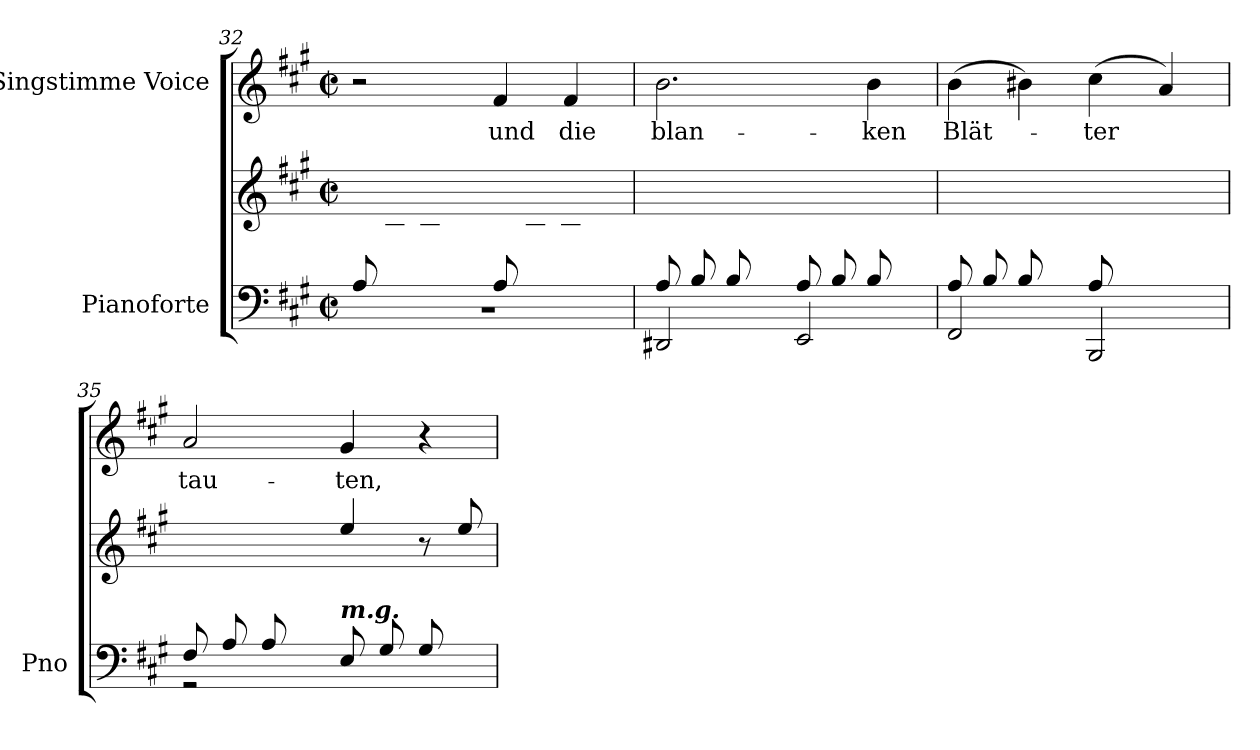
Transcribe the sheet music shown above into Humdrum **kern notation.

**kern	**kern	**kern	**text
*part2	*part2	*part1	*part1
*staff3	*staff2	*staff1	*staff1
*I"Pianoforte	*	*I"Singstimme Voice	*
*I'Pno	*	*	*
*clefF4	*clefG2	*clefG2	*
*k[f#c#g#]	*k[f#c#g#]	*k[f#c#g#]	*
*M2/2	*M2/2	*M2/2	*
*met(c|)	*met(c|)	*met(c|)	*
=32	=32	=32	=32
*^	*	*	*
8A/L	1r	8ryy	2r	.
4.ryy	.	8c#\	.	.
.	.	8c#\	.	.
.	.	8f#\J	.	.
!	!	!	!	!LO:LY:b
8A/L	.	8ryy	4f#/	und
4.ryy	.	8cn\	.	.
!	!	!	!	!LO:LY:b
.	.	8c\	4f#/	die
.	.	8f#\J	.	.
!!LO:LB:g=z
=33	=33	=33	=33	=33
!	!	!	!	!LO:LY:b
8A/L	2DD#X/	4.ryy	2.b\	blan-
8B/	.	.	.	.
8B/	.	.	.	.
8ryy	.	8f#\J	.	.
8A/L	2EE/	4.ryy	.	.
8B/	.	.	.	.
!	!	!	!	!LO:LY:b
8B/	.	.	4b\	-ken
8ryy	.	8e\J	.	.
=34	=34	=34	=34	=34
!	!	!	!	!LO:LY:b
8A/L	2FF#/	4.ryy	(4b\	Blät-
8B/	.	.	.	.
8B/	.	.	4b#X\)	.
8ryy	.	8d#X\J	.	.
!	!	!	!	!LO:LY:b
8A/L	2BBB/	8ryy	(4cc#\	-ter
4.ryy	.	8d#\	.	.
.	.	8d#\	4a/)	.
.	.	8f#\J	.	.
!!LO:PB:g=z
=35	=35	=35	=35	=35
*	*	*^	*	*
!	!	!	!	!	!LO:LY:b
8F#/L	2r	4.ryy	2..ryy	2a/	tau-
8A/	.	.	.	.	.
8A/	.	.	.	.	.
8ryy	.	8d#X\J	.	.	.
!	!	!LO:TX:b:Bi:t=m.g.	!	!	!
!	!	!	!	!	!LO:LY:b
2ryy	8E/L	4ee/	.	4g#/	-ten,
.	8G#/	.	.	.	.
.	8G#/	8r	.	4r	.
.	8ryy	8ee/	8e\J	.	.
*v	*v	*	*	*	*
*	*v	*v	*	*
=	=	=	=
*-	*-	*-	*-
